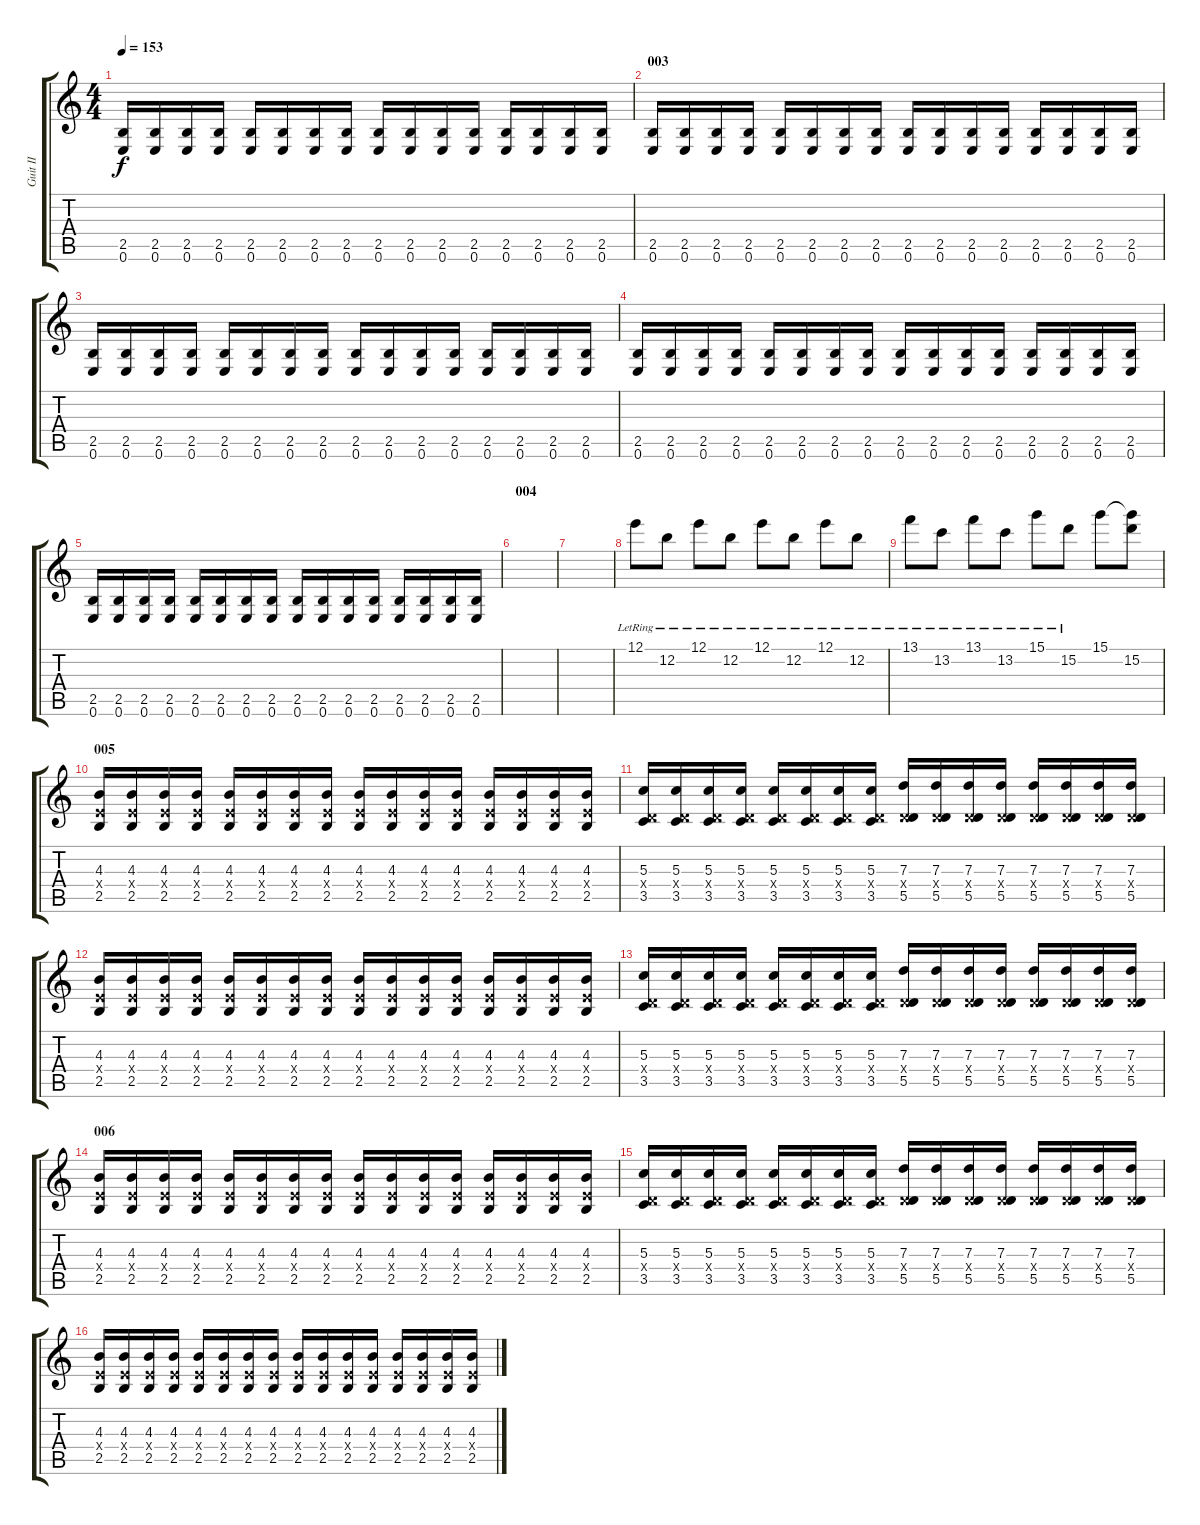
\track ("Guit II" "Guit II") {instrument overdrivenguitar}
\staff {score tabs}
\tuning (E4 B3 G3 D3 A2 E2) {hide}
\ts (4 4)
\tempo 153
\clef g2
\ks c
(2.5 0.6).16{dy f} (2.5 0.6).16 (2.5 0.6).16 (2.5 0.6).16 (2.5 0.6).16 (2.5 0.6).16 (2.5 0.6).16 (2.5 0.6).16 (2.5 0.6).16 (2.5 0.6).16 (2.5 0.6).16 (2.5 0.6).16 (2.5 0.6).16 (2.5 0.6).16 (2.5 0.6).16 (2.5 0.6).16 |
\section ("" "003")
(2.5 0.6).16 (2.5 0.6).16 (2.5 0.6).16 (2.5 0.6).16 (2.5 0.6).16 (2.5 0.6).16 (2.5 0.6).16 (2.5 0.6).16 (2.5 0.6).16 (2.5 0.6).16 (2.5 0.6).16 (2.5 0.6).16 (2.5 0.6).16 (2.5 0.6).16 (2.5 0.6).16 (2.5 0.6).16 |
(2.5 0.6).16 (2.5 0.6).16 (2.5 0.6).16 (2.5 0.6).16 (2.5 0.6).16 (2.5 0.6).16 (2.5 0.6).16 (2.5 0.6).16 (2.5 0.6).16 (2.5 0.6).16 (2.5 0.6).16 (2.5 0.6).16 (2.5 0.6).16 (2.5 0.6).16 (2.5 0.6).16 (2.5 0.6).16 |
(2.5 0.6).16 (2.5 0.6).16 (2.5 0.6).16 (2.5 0.6).16 (2.5 0.6).16 (2.5 0.6).16 (2.5 0.6).16 (2.5 0.6).16 (2.5 0.6).16 (2.5 0.6).16 (2.5 0.6).16 (2.5 0.6).16 (2.5 0.6).16 (2.5 0.6).16 (2.5 0.6).16 (2.5 0.6).16 |
(2.5 0.6).16 (2.5 0.6).16 (2.5 0.6).16 (2.5 0.6).16 (2.5 0.6).16 (2.5 0.6).16 (2.5 0.6).16 (2.5 0.6).16 (2.5 0.6).16 (2.5 0.6).16 (2.5 0.6).16 (2.5 0.6).16 (2.5 0.6).16 (2.5 0.6).16 (2.5 0.6).16 (2.5 0.6).16 |
\section ("" "004")
|
|
12.1{lr}.8 12.2{lr}.8 12.1{lr}.8 12.2{lr}.8 12.1{lr}.8 12.2{lr}.8 12.1{lr}.8 12.2{lr}.8 |
13.1{lr}.8 13.2{lr}.8 13.1{lr}.8 13.2{lr}.8 15.1{lr}.8 15.2{lr}.8 15.1.8 (15.1{t} 15.2).8 |
\section ("" "005")
(4.3 2.4{x} 2.5).16 (4.3 2.4{x} 2.5).16 (4.3 2.4{x} 2.5).16 (4.3 2.4{x} 2.5).16 (4.3 2.4{x} 2.5).16 (4.3 2.4{x} 2.5).16 (4.3 2.4{x} 2.5).16 (4.3 2.4{x} 2.5).16 (4.3 2.4{x} 2.5).16 (4.3 2.4{x} 2.5).16 (4.3 2.4{x} 2.5).16 (4.3 2.4{x} 2.5).16 (4.3 2.4{x} 2.5).16 (4.3 2.4{x} 2.5).16 (4.3 2.4{x} 2.5).16 (4.3 2.4{x} 2.5).16 |
(5.3 0.4{x} 3.5).16 (5.3 0.4{x} 3.5).16 (5.3 0.4{x} 3.5).16 (5.3 0.4{x} 3.5).16 (5.3 0.4{x} 3.5).16 (5.3 0.4{x} 3.5).16 (5.3 0.4{x} 3.5).16 (5.3 0.4{x} 3.5).16 (7.3 0.4{x} 5.5).16 (7.3 0.4{x} 5.5).16 (7.3 0.4{x} 5.5).16 (7.3 0.4{x} 5.5).16 (7.3 0.4{x} 5.5).16 (7.3 0.4{x} 5.5).16 (7.3 0.4{x} 5.5).16 (7.3 0.4{x} 5.5).16 |
(4.3 2.4{x} 2.5).16 (4.3 2.4{x} 2.5).16 (4.3 2.4{x} 2.5).16 (4.3 2.4{x} 2.5).16 (4.3 2.4{x} 2.5).16 (4.3 2.4{x} 2.5).16 (4.3 2.4{x} 2.5).16 (4.3 2.4{x} 2.5).16 (4.3 2.4{x} 2.5).16 (4.3 2.4{x} 2.5).16 (4.3 2.4{x} 2.5).16 (4.3 2.4{x} 2.5).16 (4.3 2.4{x} 2.5).16 (4.3 2.4{x} 2.5).16 (4.3 2.4{x} 2.5).16 (4.3 2.4{x} 2.5).16 |
(5.3 0.4{x} 3.5).16 (5.3 0.4{x} 3.5).16 (5.3 0.4{x} 3.5).16 (5.3 0.4{x} 3.5).16 (5.3 0.4{x} 3.5).16 (5.3 0.4{x} 3.5).16 (5.3 0.4{x} 3.5).16 (5.3 0.4{x} 3.5).16 (7.3 0.4{x} 5.5).16 (7.3 0.4{x} 5.5).16 (7.3 0.4{x} 5.5).16 (7.3 0.4{x} 5.5).16 (7.3 0.4{x} 5.5).16 (7.3 0.4{x} 5.5).16 (7.3 0.4{x} 5.5).16 (7.3 0.4{x} 5.5).16 |
\section ("" "006")
(4.3 2.4{x} 2.5).16 (4.3 2.4{x} 2.5).16 (4.3 2.4{x} 2.5).16 (4.3 2.4{x} 2.5).16 (4.3 2.4{x} 2.5).16 (4.3 2.4{x} 2.5).16 (4.3 2.4{x} 2.5).16 (4.3 2.4{x} 2.5).16 (4.3 2.4{x} 2.5).16 (4.3 2.4{x} 2.5).16 (4.3 2.4{x} 2.5).16 (4.3 2.4{x} 2.5).16 (4.3 2.4{x} 2.5).16 (4.3 2.4{x} 2.5).16 (4.3 2.4{x} 2.5).16 (4.3 2.4{x} 2.5).16 |
(5.3 0.4{x} 3.5).16 (5.3 0.4{x} 3.5).16 (5.3 0.4{x} 3.5).16 (5.3 0.4{x} 3.5).16 (5.3 0.4{x} 3.5).16 (5.3 0.4{x} 3.5).16 (5.3 0.4{x} 3.5).16 (5.3 0.4{x} 3.5).16 (7.3 0.4{x} 5.5).16 (7.3 0.4{x} 5.5).16 (7.3 0.4{x} 5.5).16 (7.3 0.4{x} 5.5).16 (7.3 0.4{x} 5.5).16 (7.3 0.4{x} 5.5).16 (7.3 0.4{x} 5.5).16 (7.3 0.4{x} 5.5).16 |
(4.3 2.4{x} 2.5).16 (4.3 2.4{x} 2.5).16 (4.3 2.4{x} 2.5).16 (4.3 2.4{x} 2.5).16 (4.3 2.4{x} 2.5).16 (4.3 2.4{x} 2.5).16 (4.3 2.4{x} 2.5).16 (4.3 2.4{x} 2.5).16 (4.3 2.4{x} 2.5).16 (4.3 2.4{x} 2.5).16 (4.3 2.4{x} 2.5).16 (4.3 2.4{x} 2.5).16 (4.3 2.4{x} 2.5).16 (4.3 2.4{x} 2.5).16 (4.3 2.4{x} 2.5).16 (4.3 2.4{x} 2.5).16
